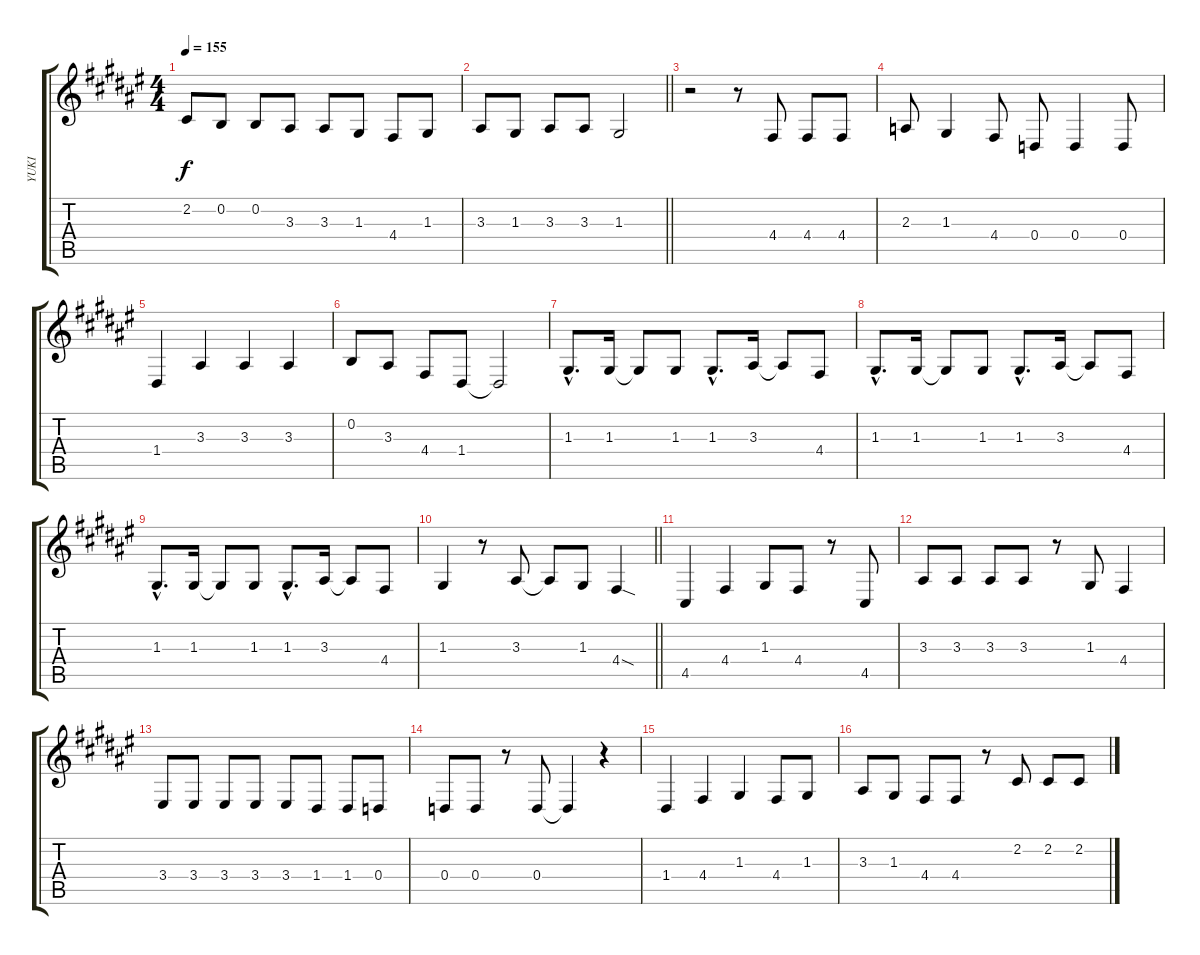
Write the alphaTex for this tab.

\track ("YUKI" "YUKI") {instrument sopranosax}
\staff {score tabs}
\tuning (E4 B3 G3 D3 A2 E2) {hide}
\ts (4 4)
\tempo 155
\clef g2
\ks f#
2.2.8{dy f} 0.2.8 0.2.8 3.3.8 3.3.8 1.3.8 4.4.8 1.3.8 |
\barLineRight lightlight
3.3.8 1.3.8 3.3.8 3.3.8 1.3.2 |
r.2 r.8 4.4.8 4.4.8 4.4.8 |
2.3.8 1.3.4 4.4.8 0.4.8 0.4.4 0.4.8 |
1.4.4 3.3.4 3.3.4 3.3.4 |
0.2.8 3.3.8 4.4.8 1.4.8 1.4{t}.2 |
1.3{hac}.8{d} 1.3.16 1.3{t}.8 1.3.8 1.3{hac}.8{d} 3.3.16 3.3{t}.8 4.4.8 |
1.3{hac}.8{d} 1.3.16 1.3{t}.8 1.3.8 1.3{hac}.8{d} 3.3.16 3.3{t}.8 4.4.8 |
1.3{hac}.8{d} 1.3.16 1.3{t}.8 1.3.8 1.3{hac}.8{d} 3.3.16 3.3{t}.8 4.4.8 |
\barLineRight lightlight
1.3.4 r.8 3.3.8 3.3{t}.8 1.3.8 4.4{sod}.4 |
4.5.4 4.4.4 1.3.8 4.4.8 r.8 4.5.8 |
3.3.8 3.3.8 3.3.8 3.3.8 r.8 1.3.8 4.4.4 |
3.4.8 3.4.8 3.4.8 3.4.8 3.4.8 1.4.8 1.4.8 0.4.8 |
0.4.8 0.4.8 r.8 0.4.8 0.4{t}.4 r.4 |
1.4.4 4.4.4 1.3.4 4.4.8 1.3.8 |
3.3.8 1.3.8 4.4.8 4.4.8 r.8 2.2.8 2.2.8 2.2.8
